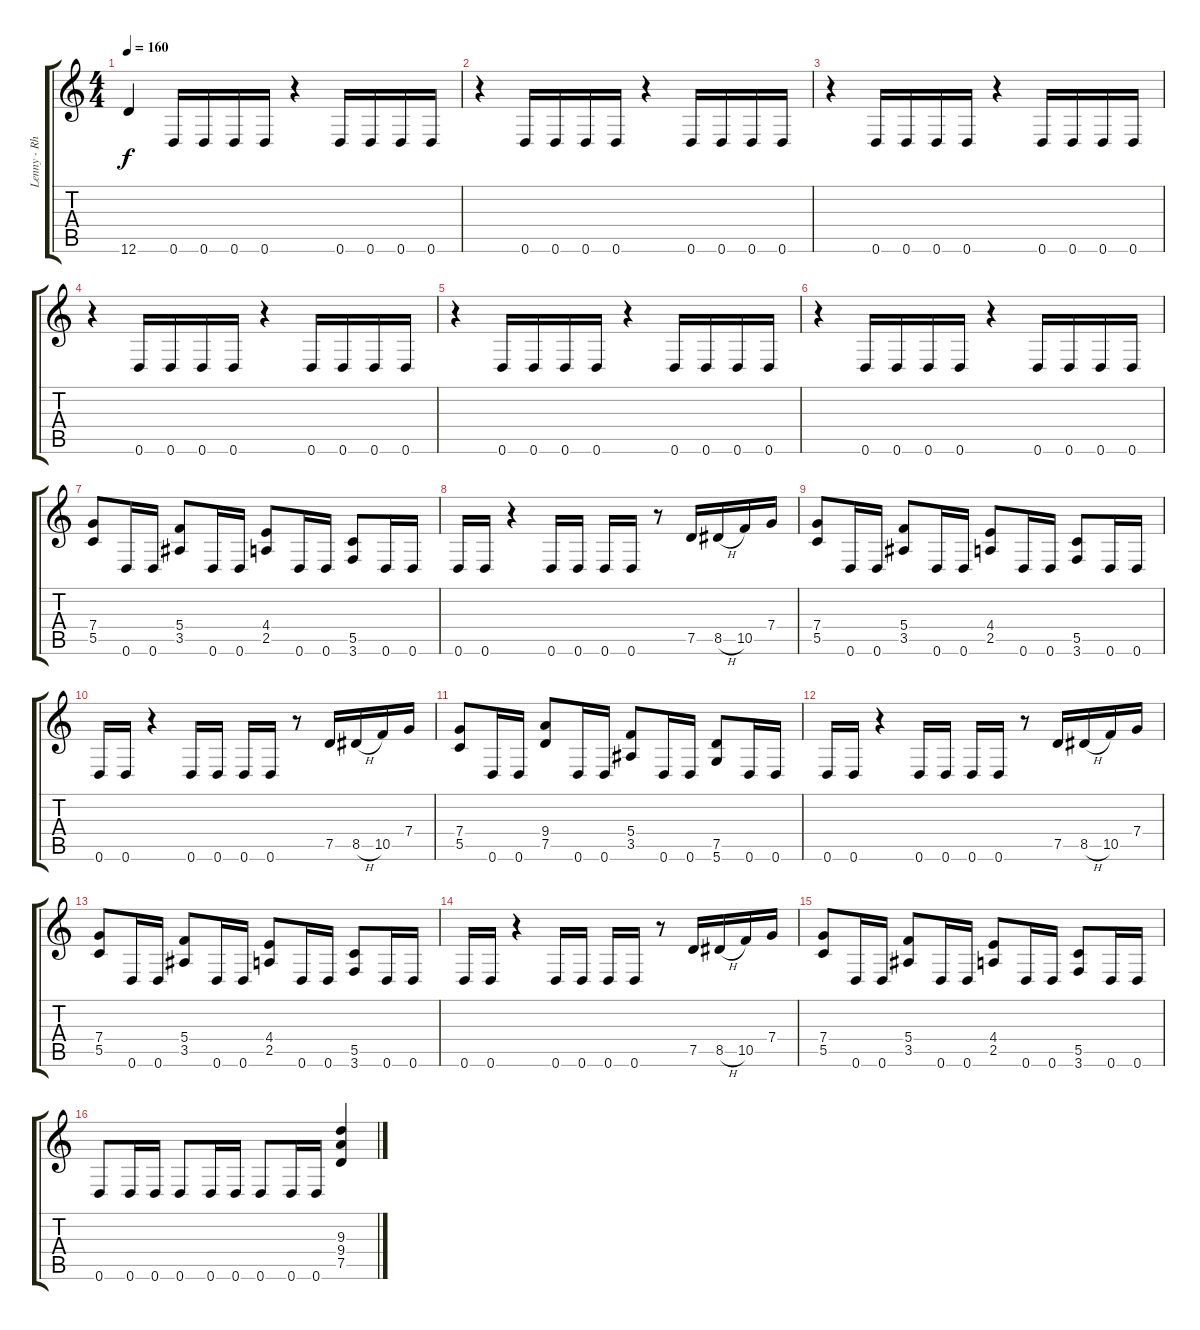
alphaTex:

\track ("Lenny - Rhytm/Lead" "Lenny - Rh") {instrument distortionguitar}
\staff {score tabs}
\tuning (D4 A3 F3 C3 G2 D2) {hide}
\ts (4 4)
\tempo 160
\clef g2
\ks c
12.6{t}.4{dy f} 0.6.16 0.6.16 0.6.16 0.6.16 r.4 0.6.16 0.6.16 0.6.16 0.6.16 |
r.4 0.6.16 0.6.16 0.6.16 0.6.16 r.4 0.6.16 0.6.16 0.6.16 0.6.16 |
r.4 0.6.16 0.6.16 0.6.16 0.6.16 r.4 0.6.16 0.6.16 0.6.16 0.6.16 |
r.4 0.6.16 0.6.16 0.6.16 0.6.16 r.4 0.6.16 0.6.16 0.6.16 0.6.16 |
r.4 0.6.16 0.6.16 0.6.16 0.6.16 r.4 0.6.16 0.6.16 0.6.16 0.6.16 |
r.4 0.6.16 0.6.16 0.6.16 0.6.16 r.4 0.6.16 0.6.16 0.6.16 0.6.16 |
(7.4 5.5).8 0.6.16 0.6.16 (5.4 3.5).8 0.6.16 0.6.16 (4.4 2.5).8 0.6.16 0.6.16 (5.5 3.6).8 0.6.16 0.6.16 |
0.6.16 0.6.16 r.4 0.6.16 0.6.16 0.6.16 0.6.16 r.8 7.5.16 8.5{h}.16 10.5.16 7.4.16 |
(7.4 5.5).8 0.6.16 0.6.16 (5.4 3.5).8 0.6.16 0.6.16 (4.4 2.5).8 0.6.16 0.6.16 (5.5 3.6).8 0.6.16 0.6.16 |
0.6.16 0.6.16 r.4 0.6.16 0.6.16 0.6.16 0.6.16 r.8 7.5.16 8.5{h}.16 10.5.16 7.4.16 |
(7.4 5.5).8 0.6.16 0.6.16 (9.4 7.5).8 0.6.16 0.6.16 (5.4 3.5).8 0.6.16 0.6.16 (7.5 5.6).8 0.6.16 0.6.16 |
0.6.16 0.6.16 r.4 0.6.16 0.6.16 0.6.16 0.6.16 r.8 7.5.16 8.5{h}.16 10.5.16 7.4.16 |
(7.4 5.5).8 0.6.16 0.6.16 (5.4 3.5).8 0.6.16 0.6.16 (4.4 2.5).8 0.6.16 0.6.16 (5.5 3.6).8 0.6.16 0.6.16 |
0.6.16 0.6.16 r.4 0.6.16 0.6.16 0.6.16 0.6.16 r.8 7.5.16 8.5{h}.16 10.5.16 7.4.16 |
(7.4 5.5).8 0.6.16 0.6.16 (5.4 3.5).8 0.6.16 0.6.16 (4.4 2.5).8 0.6.16 0.6.16 (5.5 3.6).8 0.6.16 0.6.16 |
0.6.8 0.6.16 0.6.16 0.6.8 0.6.16 0.6.16 0.6.8 0.6.16 0.6.16 (9.3 9.4 7.5).4
